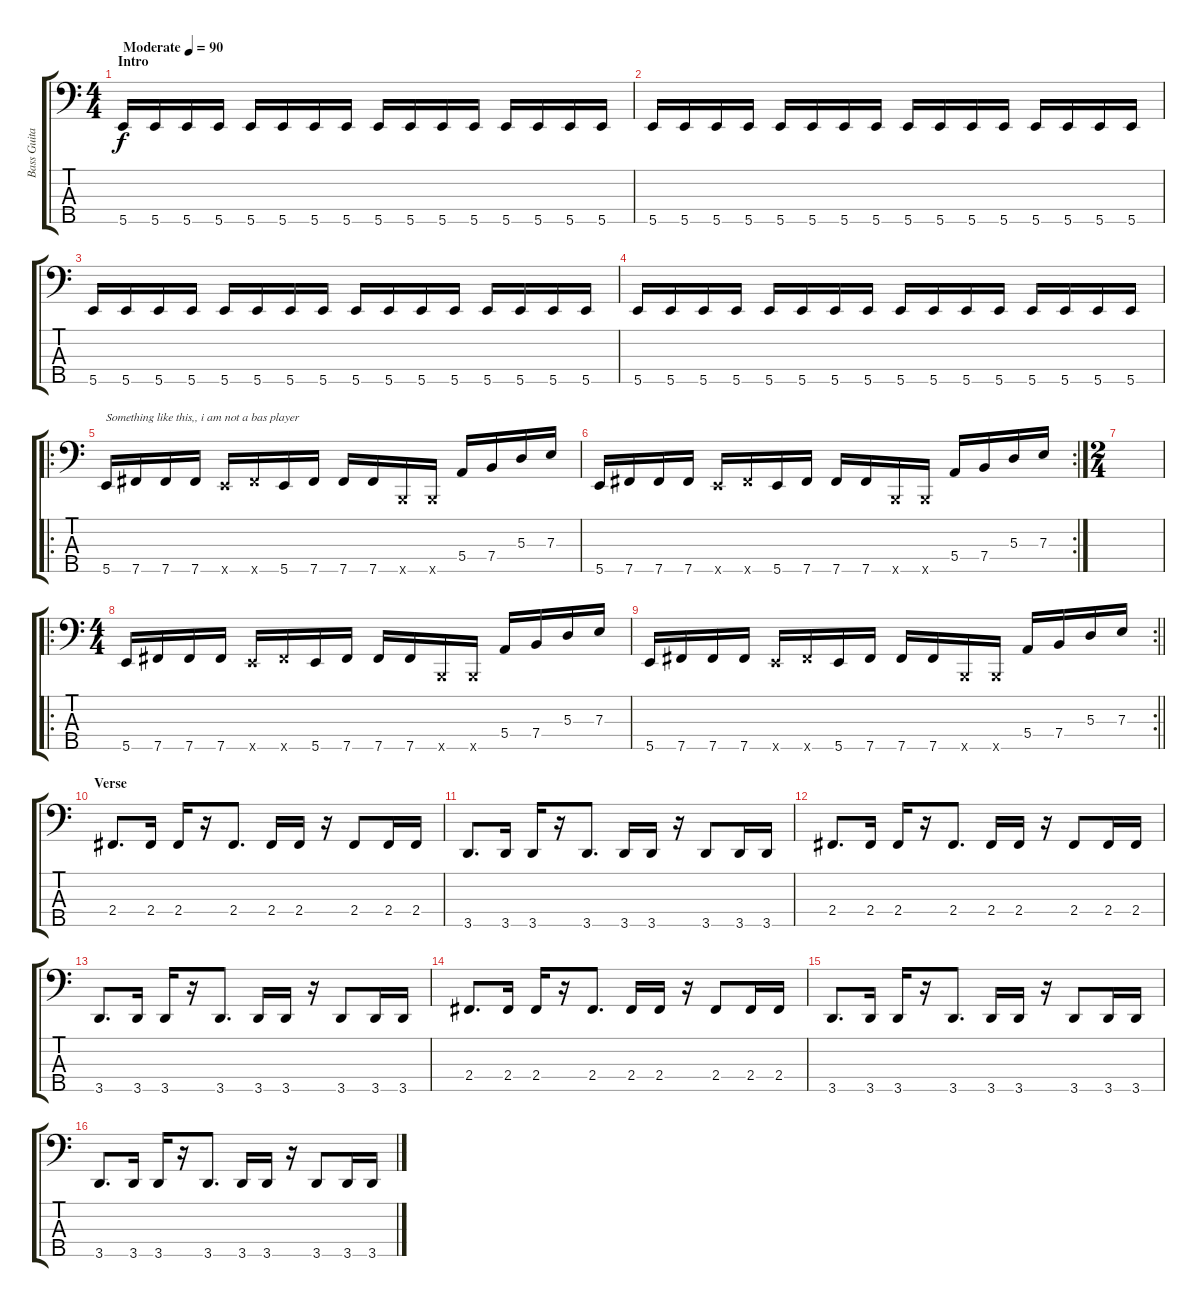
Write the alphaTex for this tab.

\track ("Bass Guitar" "Bass Guita") {instrument electricbassfinger}
\staff {score tabs}
\tuning (G2 D2 A1 E1 B0) {hide}
\ts (4 4)
\section ("" "Intro")
\tempo (90 "Moderate")
\clef f4
\ks c
5.5.16{dy f instrument electricbassfinger} 5.5.16 5.5.16 5.5.16 5.5.16 5.5.16 5.5.16 5.5.16 5.5.16 5.5.16 5.5.16 5.5.16 5.5.16 5.5.16 5.5.16 5.5.16 |
5.5.16 5.5.16 5.5.16 5.5.16 5.5.16 5.5.16 5.5.16 5.5.16 5.5.16 5.5.16 5.5.16 5.5.16 5.5.16 5.5.16 5.5.16 5.5.16 |
5.5.16 5.5.16 5.5.16 5.5.16 5.5.16 5.5.16 5.5.16 5.5.16 5.5.16 5.5.16 5.5.16 5.5.16 5.5.16 5.5.16 5.5.16 5.5.16 |
5.5.16 5.5.16 5.5.16 5.5.16 5.5.16 5.5.16 5.5.16 5.5.16 5.5.16 5.5.16 5.5.16 5.5.16 5.5.16 5.5.16 5.5.16 5.5.16 |
\ro
5.5.16{txt "Something like this,, i am not a bas player "} 7.5.16 7.5.16 7.5.16 5.5{x}.16 7.5{x}.16 5.5.16 7.5.16 7.5.16 7.5.16 0.5{x}.16 0.5{x}.16 5.4.16 7.4.16 5.3.16 7.3.16 |
\rc 2
5.5.16 7.5.16 7.5.16 7.5.16 5.5{x}.16 7.5{x}.16 5.5.16 7.5.16 7.5.16 7.5.16 0.5{x}.16 0.5{x}.16 5.4.16 7.4.16 5.3.16 7.3.16 |
\ts (2 4)
|
\ro
\ts (4 4)
5.5.16 7.5.16 7.5.16 7.5.16 5.5{x}.16 7.5{x}.16 5.5.16 7.5.16 7.5.16 7.5.16 0.5{x}.16 0.5{x}.16 5.4.16 7.4.16 5.3.16 7.3.16 |
\rc 2
\barLineRight lightlight
5.5.16 7.5.16 7.5.16 7.5.16 5.5{x}.16 7.5{x}.16 5.5.16 7.5.16 7.5.16 7.5.16 0.5{x}.16 0.5{x}.16 5.4.16 7.4.16 5.3.16 7.3.16 |
\section ("" "Verse")
2.4.8{d} 2.4.16 2.4.16 r.16 2.4.8{d} 2.4.16 2.4.16 r.16 2.4.8 2.4.16 2.4.16 |
3.5.8{d} 3.5.16 3.5.16 r.16 3.5.8{d} 3.5.16 3.5.16 r.16 3.5.8 3.5.16 3.5.16 |
2.4.8{d} 2.4.16 2.4.16 r.16 2.4.8{d} 2.4.16 2.4.16 r.16 2.4.8 2.4.16 2.4.16 |
3.5.8{d} 3.5.16 3.5.16 r.16 3.5.8{d} 3.5.16 3.5.16 r.16 3.5.8 3.5.16 3.5.16 |
2.4.8{d} 2.4.16 2.4.16 r.16 2.4.8{d} 2.4.16 2.4.16 r.16 2.4.8 2.4.16 2.4.16 |
3.5.8{d} 3.5.16 3.5.16 r.16 3.5.8{d} 3.5.16 3.5.16 r.16 3.5.8 3.5.16 3.5.16 |
3.5.8{d} 3.5.16 3.5.16 r.16 3.5.8{d} 3.5.16 3.5.16 r.16 3.5.8 3.5.16 3.5.16
